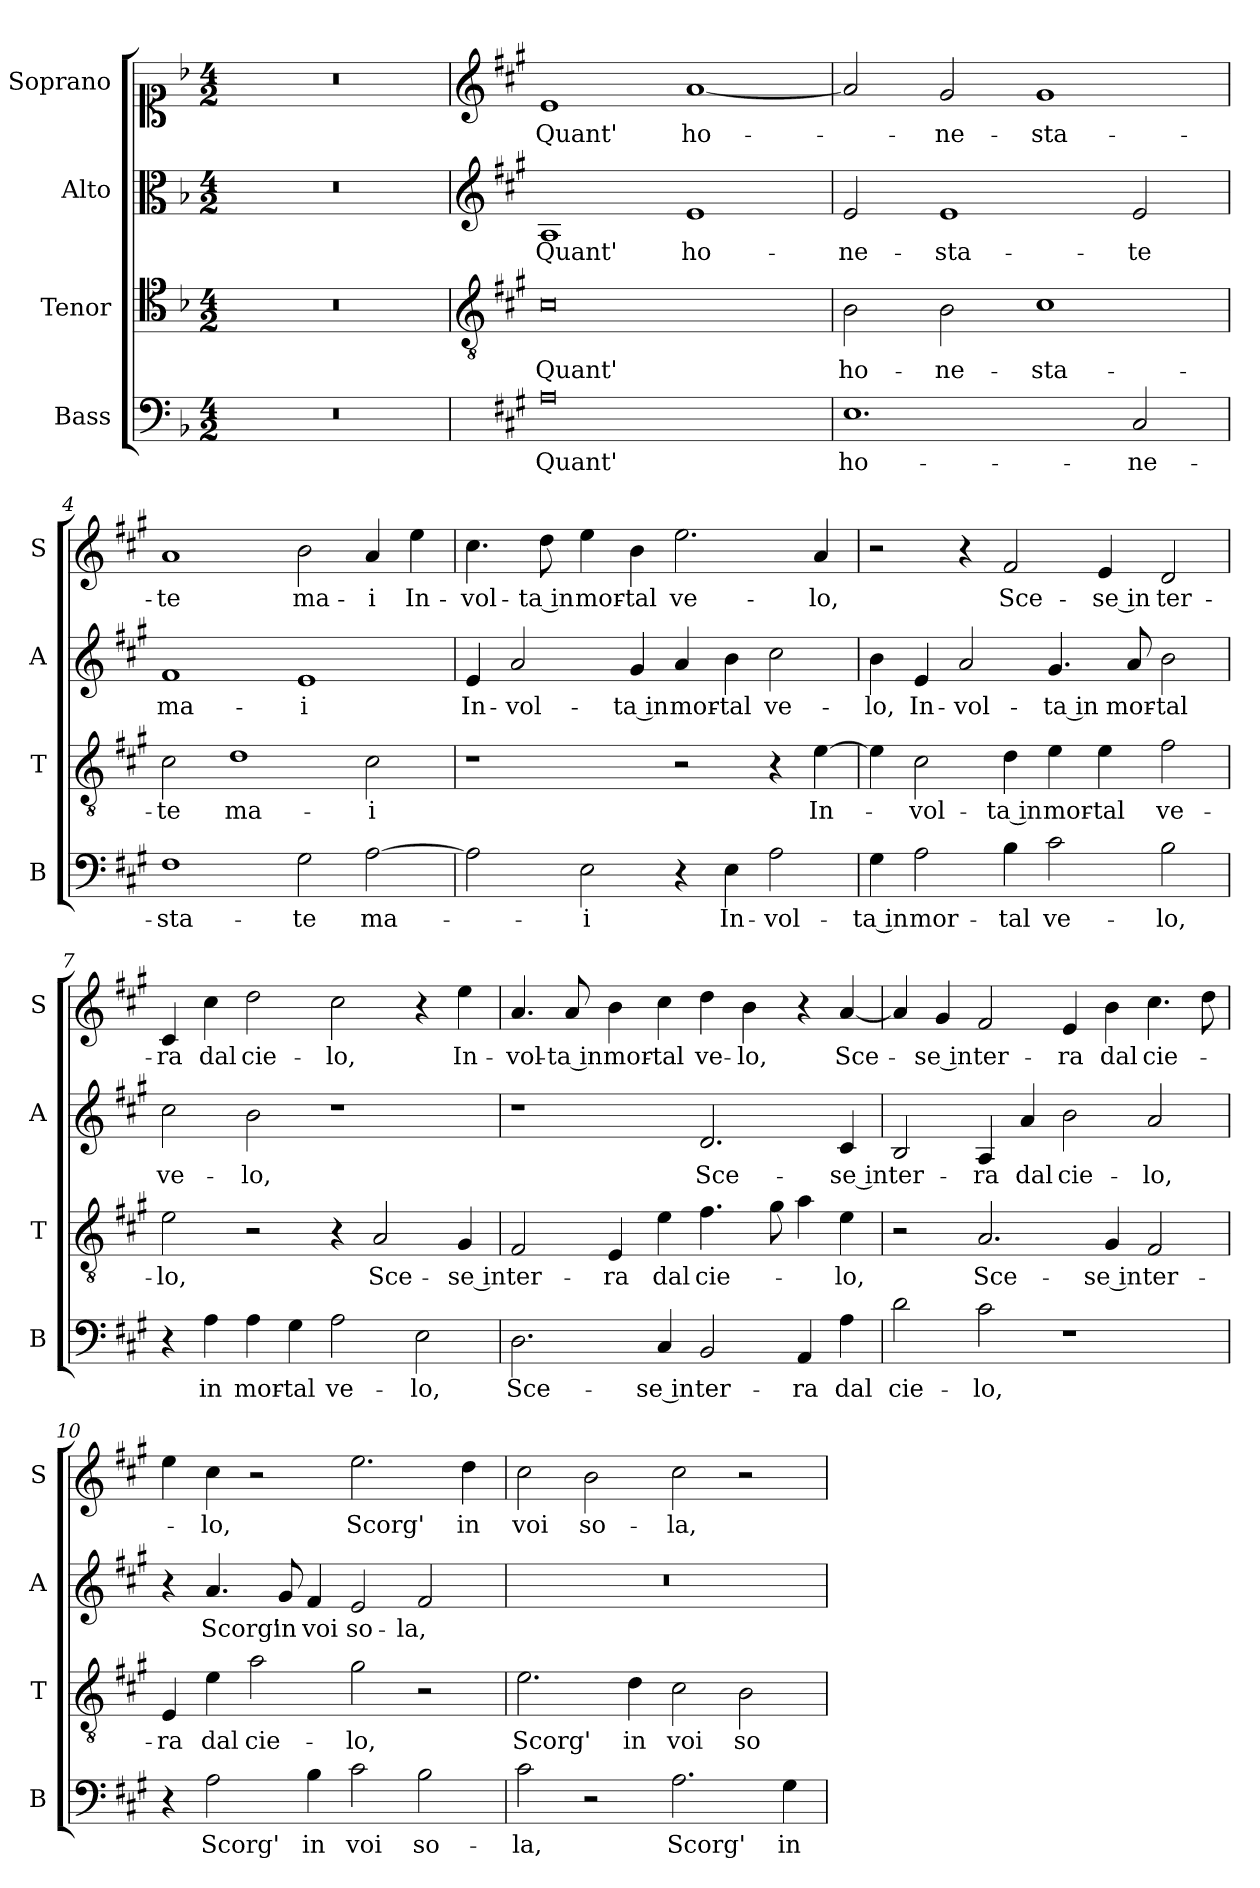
**kern	**text	**kern	**text	**kern	**text	**kern	**text
*part4	*part4	*part3	*part3	*part2	*part2	*part1	*part1
*staff4	*staff4	*staff3	*staff3	*staff2	*staff2	*staff1	*staff1
*I"Bass	*	*I"Tenor	*	*I"Alto	*	*I"Soprano	*
*I'B	*	*I'T	*	*I'A	*	*I'S	*
*clefF4	*	*clefC4	*	*clefC3	*	*clefC1	*
*k[b-]	*	*k[b-]	*	*k[b-]	*	*k[b-]	*
*F:	*	*F:	*	*F:	*	*F:	*
*M4/2	*	*M4/2	*	*M4/2	*	*M4/2	*
=1	=1	=1	=1	=1	=1	=1	=1
0r	.	0r	.	0r	.	0r	.
=2	=2	=2	=2	=2	=2	=2	=2
*	*	*clefGv2	*	*clefG2	*	*clefG2	*
*k[f#c#g#]	*	*k[f#c#g#]	*	*k[f#c#g#]	*	*k[f#c#g#]	*
*A:	*	*A:	*	*A:	*	*A:	*
!	!LO:LY:b	!	!LO:LY:b	!	!LO:LY:b	!	!LO:LY:b
0A	Quant'	0c#	Quant'	1A	Quant'	1e	Quant'
!	!	!	!	!	!LO:LY:b	!	!LO:LY:b
.	.	.	.	1e	ho-	[1a	ho-
=3	=3	=3	=3	=3	=3	=3	=3
!	!LO:LY:b	!	!LO:LY:b	!	!LO:LY:b	!	!
1.E	ho-	2B\	ho-	2e/	-ne-	2a/]	.
!	!	!	!LO:LY:b	!	!LO:LY:b	!	!LO:LY:b
.	.	2B\	-ne-	1e	-sta-	2g#/	-ne-
!	!	!	!LO:LY:b	!	!	!	!LO:LY:b
.	.	1c#	-sta-	.	.	1g#	-sta-
!	!LO:LY:b	!	!	!	!LO:LY:b	!	!
2C#/	-ne-	.	.	2e/	-te	.	.
=4	=4	=4	=4	=4	=4	=4	=4
!	!LO:LY:b	!	!LO:LY:b	!	!LO:LY:b	!	!LO:LY:b
1F#	-sta-	2c#\	-te	1f#	ma-	1a	-te
!	!	!	!LO:LY:b	!	!	!	!
.	.	1d	ma-	.	.	.	.
!	!LO:LY:b	!	!	!	!LO:LY:b	!	!LO:LY:b
2G#\	-te	.	.	1e	-i	2b\	ma-
!	!LO:LY:b	!	!LO:LY:b	!	!	!	!LO:LY:b
[2A\	ma-	2c#\	-i	.	.	4a/	-i
!	!	!	!	!	!	!	!LO:LY:b
.	.	.	.	.	.	4ee\	In-
!!LO:LB:g=z
=5	=5	=5	=5	=5	=5	=5	=5
!	!	!	!	!	!LO:LY:b	!	!LO:LY:b
2A\]	.	1r	.	4e/	In-	4.cc#\	-vol-
!	!	!	!	!	!LO:LY:b	!	!
.	.	.	.	2a/	-vol-	.	.
!	!	!	!	!	!	!	!LO:LY:b
.	.	.	.	.	.	8dd\	-ta in
!	!LO:LY:b	!	!	!	!	!	!LO:LY:b
2E\	-i	.	.	.	.	4ee\	mor-
!	!	!	!	!	!LO:LY:b	!	!LO:LY:b
.	.	.	.	4g#/	-ta in	4b\	-tal
!	!	!	!	!	!LO:LY:b	!	!LO:LY:b
4r	.	2r	.	4a/	mor-	2.ee\	ve-
!	!LO:LY:b	!	!	!	!LO:LY:b	!	!
4E\	In-	.	.	4b\	-tal	.	.
!	!LO:LY:b	!	!	!	!LO:LY:b	!	!
2A\	-vol-	4r	.	2cc#\	ve-	.	.
!	!	!	!LO:LY:b	!	!	!	!LO:LY:b
.	.	[4e\	In-	.	.	4a/	-lo,
=6	=6	=6	=6	=6	=6	=6	=6
!	!LO:LY:b	!	!	!	!LO:LY:b	!	!
4G#\	-ta in	4e\]	.	4b\	-lo,	2r	.
!	!LO:LY:b	!	!LO:LY:b	!	!LO:LY:b	!	!
2A\	mor-	2c#\	-vol-	4e/	In-	.	.
!	!	!	!	!	!LO:LY:b	!	!
.	.	.	.	2a/	-vol-	4r	.
!	!LO:LY:b	!	!LO:LY:b	!	!	!	!LO:LY:b
4B\	-tal	4d\	-ta in	.	.	2f#/	Sce-
!	!LO:LY:b	!	!LO:LY:b	!	!LO:LY:b	!	!
2c#\	ve-	4e\	mor-	4.g#/	-ta in	.	.
!	!	!	!LO:LY:b	!	!	!	!LO:LY:b
.	.	4e\	-tal	.	.	4e/	-se in
!	!	!	!	!	!LO:LY:b	!	!
.	.	.	.	8a/	mor-	.	.
!	!LO:LY:b	!	!LO:LY:b	!	!LO:LY:b	!	!LO:LY:b
2B\	-lo,	2f#\	ve-	2b\	-tal	2d/	ter-
=7	=7	=7	=7	=7	=7	=7	=7
!	!	!	!LO:LY:b	!	!LO:LY:b	!	!LO:LY:b
4r	.	2e\	-lo,	2cc#\	ve-	4c#/	-ra
!	!LO:LY:b	!	!	!	!	!	!LO:LY:b
4A\	in	.	.	.	.	4cc#\	dal
!	!LO:LY:b	!	!	!	!LO:LY:b	!	!LO:LY:b
4A\	mor-	2r	.	2b\	-lo,	2dd\	cie-
!	!LO:LY:b	!	!	!	!	!	!
4G#\	-tal	.	.	.	.	.	.
!	!LO:LY:b	!	!	!	!	!	!LO:LY:b
2A\	ve-	4r	.	1r	.	2cc#\	-lo,
!	!	!	!LO:LY:b	!	!	!	!
.	.	2A/	Sce-	.	.	.	.
!	!LO:LY:b	!	!	!	!	!	!
2E\	-lo,	.	.	.	.	4r	.
!	!	!	!LO:LY:b	!	!	!	!LO:LY:b
.	.	4G#/	-se in	.	.	4ee\	In-
!!LO:PB:g=z
=8	=8	=8	=8	=8	=8	=8	=8
!	!LO:LY:b	!	!LO:LY:b	!	!	!	!LO:LY:b
2.D\	Sce-	2F#/	ter-	1r	.	4.a/	-vol-
!	!	!	!	!	!	!	!LO:LY:b
.	.	.	.	.	.	8a/	-ta in
!	!	!	!LO:LY:b	!	!	!	!LO:LY:b
.	.	4E/	-ra	.	.	4b\	mor-
!	!LO:LY:b	!	!LO:LY:b	!	!	!	!LO:LY:b
4C#/	-se in	4e\	dal	.	.	4cc#\	-tal
!	!LO:LY:b	!	!LO:LY:b	!	!LO:LY:b	!	!LO:LY:b
2BB/	ter-	4.f#\	cie-	2.d/	Sce-	4dd\	ve-
!	!	!	!	!	!	!	!LO:LY:b
.	.	.	.	.	.	4b\	-lo,
.	.	8g#\	.	.	.	.	.
!	!LO:LY:b	!	!	!	!	!	!
4AA/	-ra	4a\	.	.	.	4r	.
!	!LO:LY:b	!	!LO:LY:b	!	!LO:LY:b	!	!LO:LY:b
4A\	dal	4e\	-lo,	4c#/	-se in	[4a/	Sce-
=9	=9	=9	=9	=9	=9	=9	=9
!	!LO:LY:b	!	!	!	!LO:LY:b	!	!
2d\	cie-	2r	.	2B/	ter-	4a/]	.
!	!	!	!	!	!	!	!LO:LY:b
.	.	.	.	.	.	4g#/	-se in
!	!LO:LY:b	!	!LO:LY:b	!	!LO:LY:b	!	!LO:LY:b
2c#\	-lo,	2.A/	Sce-	4A/	-ra	2f#/	ter-
!	!	!	!	!	!LO:LY:b	!	!
.	.	.	.	4a/	dal	.	.
!	!	!	!	!	!LO:LY:b	!	!LO:LY:b
1r	.	.	.	2b\	cie-	4e/	-ra
!	!	!	!LO:LY:b	!	!	!	!LO:LY:b
.	.	4G#/	-se in	.	.	4b\	dal
!	!	!	!LO:LY:b	!	!LO:LY:b	!	!LO:LY:b
.	.	2F#/	ter-	2a/	-lo,	4.cc#\	cie-
.	.	.	.	.	.	8dd\	.
=10	=10	=10	=10	=10	=10	=10	=10
!	!	!	!LO:LY:b	!	!	!	!
4r	.	4E/	-ra	4r	.	4ee\	.
!	!LO:LY:b	!	!LO:LY:b	!	!LO:LY:b	!	!LO:LY:b
2A\	Scorg'	4e\	dal	4.a/	Scorg'	4cc#\	-lo,
!	!	!	!LO:LY:b	!	!	!	!
.	.	2a\	cie-	.	.	2r	.
!	!	!	!	!	!LO:LY:b	!	!
.	.	.	.	8g#/	in	.	.
!	!LO:LY:b	!	!	!	!LO:LY:b	!	!
4B\	in	.	.	4f#/	voi	.	.
!	!LO:LY:b	!	!LO:LY:b	!	!LO:LY:b	!	!LO:LY:b
2c#\	voi	2g#\	-lo,	2e/	so-	2.ee\	Scorg'
!	!LO:LY:b	!	!	!	!LO:LY:b	!	!
2B\	so-	2r	.	2f#/	-la,	.	.
!	!	!	!	!	!	!	!LO:LY:b
.	.	.	.	.	.	4dd\	in
!!LO:LB:g=z
=11	=11	=11	=11	=11	=11	=11	=11
!	!LO:LY:b	!	!LO:LY:b	!	!	!	!LO:LY:b
2c#\	-la,	2.e\	Scorg'	0r	.	2cc#\	voi
!	!	!	!	!	!	!	!LO:LY:b
2r	.	.	.	.	.	2b\	so-
!	!	!	!LO:LY:b	!	!	!	!
.	.	4d\	in	.	.	.	.
!	!LO:LY:b	!	!LO:LY:b	!	!	!	!LO:LY:b
2.A\	Scorg'	2c#\	voi	.	.	2cc#\	-la,
!	!	!	!LO:LY:b	!	!	!	!
.	.	2B\	so-	.	.	2r	.
!	!LO:LY:b	!	!	!	!	!	!
4G#\	in	.	.	.	.	.	.
=	=	=	=	=	=	=	=
*-	*-	*-	*-	*-	*-	*-	*-
